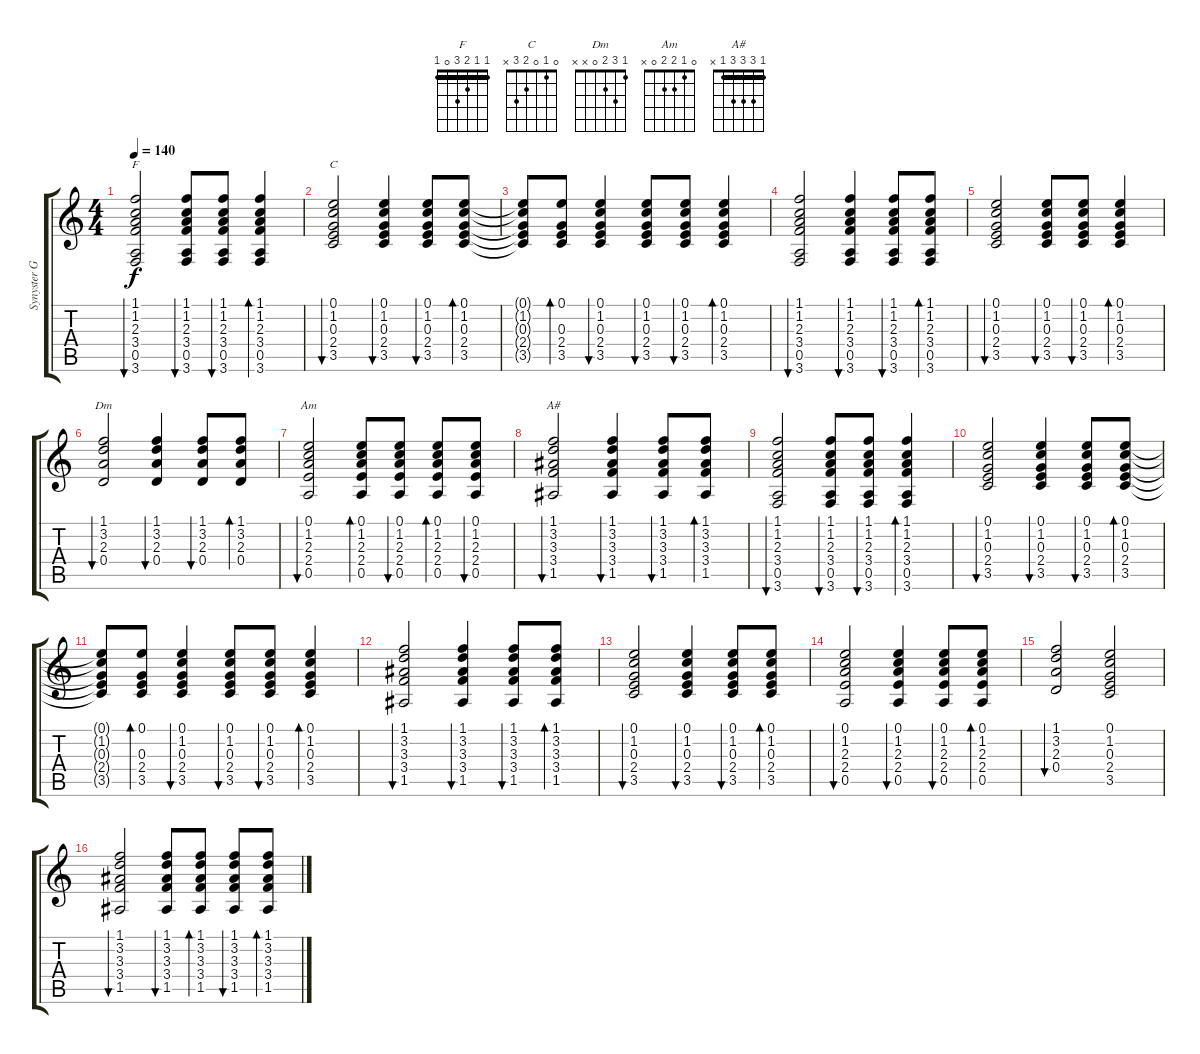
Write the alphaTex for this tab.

\track ("Synyster Gates" "Synyster G") {instrument acousticguitarsteel}
\staff {score tabs}
\tuning (E4 B3 G3 D3 A2 D2) {hide}
\chord ("F" 1 1 2 3 0 1) {barre 1}
\chord ("C" 0 1 0 2 3 x)
\chord ("Dm" 1 3 2 0 x x)
\chord ("Am" 0 1 2 2 0 x)
\chord ("A#" 1 3 3 3 1 x) {barre 1}
\ts (4 4)
\tempo 140
\clef g2
\ks c
(1.1 1.2 2.3 3.4 0.5 3.6).2{bu 60 ch "F" dy f} (1.1 1.2 2.3 3.4 0.5 3.6).8{bu 60} (1.1 1.2 2.3 3.4 0.5 3.6).8{bu 60} (1.1 1.2 2.3 3.4 0.5 3.6).4{bd 60} |
(0.1 1.2 0.3 2.4 3.5).2{bu 60 ch "C"} (0.1 1.2 0.3 2.4 3.5).4{bu 60} (0.1 1.2 0.3 2.4 3.5).8{bu 60} (0.1 1.2 0.3 2.4 3.5).8{bd 60} |
(0.1{t} 1.2{t} 0.3{t} 2.4{t} 3.5{t}).8 (0.1 0.3 2.4 3.5).8{bd 60} (0.1 1.2 0.3 2.4 3.5).4{bu 60} (0.1 1.2 0.3 2.4 3.5).8{bu 60} (0.1 1.2 0.3 2.4 3.5).8{bu 60} (0.1 1.2 0.3 2.4 3.5).4{bd 60} |
(1.1 1.2 2.3 3.4 0.5 3.6).2{bu 60} (1.1 1.2 2.3 3.4 0.5 3.6).4{bu 60} (1.1 1.2 2.3 3.4 0.5 3.6).8{bu 60} (1.1 1.2 2.3 3.4 0.5 3.6).8{bd 60} |
(0.1 1.2 0.3 2.4 3.5).2{bu 60} (0.1 1.2 0.3 2.4 3.5).8{bu 60} (0.1 1.2 0.3 2.4 3.5).8{bu 60} (0.1 1.2 0.3 2.4 3.5).4{bd 60} |
(1.1 3.2 2.3 0.4).2{bu 60 ch "Dm"} (1.1 3.2 2.3 0.4).4{bu 60} (1.1 3.2 2.3 0.4).8{bu 60} (1.1 3.2 2.3 0.4).8{bd 60} |
(0.1 1.2 2.3 2.4 0.5).2{bu 60 ch "Am"} (0.1 1.2 2.3 2.4 0.5).8{bd 60} (0.1 1.2 2.3 2.4 0.5).8{bu 60} (0.1 1.2 2.3 2.4 0.5).8{bd 60} (0.1 1.2 2.3 2.4 0.5).8{bu 60} |
(1.1 3.2 3.3 3.4 1.5).2{bu 60 ch "A#"} (1.1 3.2 3.3 3.4 1.5).4{bu 60} (1.1 3.2 3.3 3.4 1.5).8{bu 60} (1.1 3.2 3.3 3.4 1.5).8{bd 60} |
(1.1 1.2 2.3 3.4 0.5 3.6).2{bu 60} (1.1 1.2 2.3 3.4 0.5 3.6).8{bu 60} (1.1 1.2 2.3 3.4 0.5 3.6).8{bu 60} (1.1 1.2 2.3 3.4 0.5 3.6).4{bd 60} |
(0.1 1.2 0.3 2.4 3.5).2{bu 60} (0.1 1.2 0.3 2.4 3.5).4{bu 60} (0.1 1.2 0.3 2.4 3.5).8{bu 60} (0.1 1.2 0.3 2.4 3.5).8{bd 60} |
(0.1{t} 1.2{t} 0.3{t} 2.4{t} 3.5{t}).8 (0.1 0.3 2.4 3.5).8{bd 60} (0.1 1.2 0.3 2.4 3.5).4{bu 60} (0.1 1.2 0.3 2.4 3.5).8{bu 60} (0.1 1.2 0.3 2.4 3.5).8{bu 60} (0.1 1.2 0.3 2.4 3.5).4{bd 60} |
(1.1 3.2 3.3 3.4 1.5).2{bu 60} (1.1 3.2 3.3 3.4 1.5).4{bu 60} (1.1 3.2 3.3 3.4 1.5).8{bu 60} (1.1 3.2 3.3 3.4 1.5).8{bd 60} |
(0.1 1.2 0.3 2.4 3.5).2{bu 60} (0.1 1.2 0.3 2.4 3.5).4{bu 60} (0.1 1.2 0.3 2.4 3.5).8{bu 60} (0.1 1.2 0.3 2.4 3.5).8{bd 60} |
(0.1 1.2 2.3 2.4 0.5).2{bu 60} (0.1 1.2 2.3 2.4 0.5).4{bu 60} (0.1 1.2 2.3 2.4 0.5).8{bu 60} (0.1 1.2 2.3 2.4 0.5).8{bd 60} |
(1.1 3.2 2.3 0.4).2{bu 60} (0.1 1.2 0.3 2.4 3.5).2 |
(1.1 3.2 3.3 3.4 1.5).2{bu 60} (1.1 3.2 3.3 3.4 1.5).8{bu 60} (1.1 3.2 3.3 3.4 1.5).8{bd 60} (1.1 3.2 3.3 3.4 1.5).8{bu 60} (1.1 3.2 3.3 3.4 1.5).8{bd 60}
